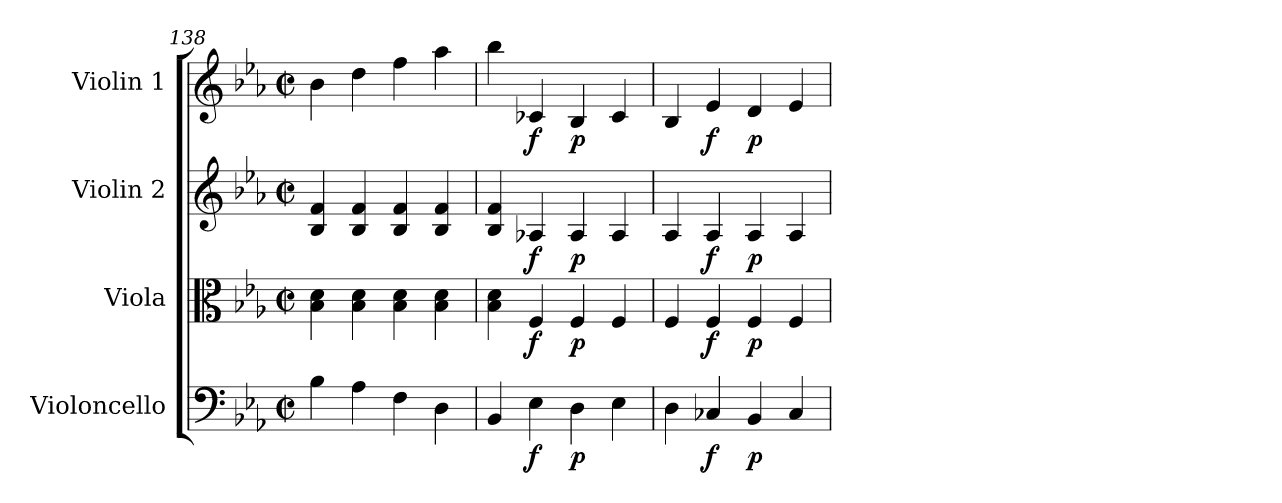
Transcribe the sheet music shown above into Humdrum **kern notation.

**kern	**dynam	**kern	**dynam	**kern	**dynam	**kern	**dynam
*part4	*part4	*part3	*part3	*part2	*part2	*part1	*part1
*staff4	*staff4	*staff3	*staff3	*staff2	*staff2	*staff1	*staff1
*I"Violoncello	*	*I"Viola	*	*I"Violin 2	*	*I"Violin 1	*
*I'Vc	*	*I'Vla	*	*I'Vln	*	*I'Vln	*
*clefF4	*	*clefC3	*	*clefG2	*	*clefG2	*
*k[b-e-a-]	*	*k[b-e-a-]	*	*k[b-e-a-]	*	*k[b-e-a-]	*
*M2/2	*	*M2/2	*	*M2/2	*	*M2/2	*
*met(c|)	*	*met(c|)	*	*met(c|)	*	*met(c|)	*
=138	=138	=138	=138	=138	=138	=138	=138
4B-\	.	4B-\ 4d\	.	4B-/ 4f/	.	4b-\	.
4A-\	.	4B-\ 4d\	.	4B-/ 4f/	.	4dd\	.
4F\	.	4B-\ 4d\	.	4B-/ 4f/	.	4ff\	.
4D\	.	4B-\ 4d\	.	4B-/ 4f/	.	4aa-\	.
=139	=139	=139	=139	=139	=139	=139	=139
4BB-/	.	4B-\ 4d\	.	4B-/ 4f/	.	4bb-\	.
!	!LO:DY:b	!	!LO:DY:b	!	!LO:DY:b	!	!LO:DY:b
4E-\	f	4F/	f	4A-X/	f	4c-X/	f
!	!LO:DY:b	!	!LO:DY:b	!	!LO:DY:b	!	!LO:DY:b
4D\	p	4F/	p	4A-/	p	4B-/	p
4E-\	.	4F/	.	4A-/	.	4c-/	.
=140	=140	=140	=140	=140	=140	=140	=140
4D\	.	4F/	.	4A-/	.	4B-/	.
!	!LO:DY:b	!	!LO:DY:b	!	!LO:DY:b	!	!LO:DY:b
4C-X/	f	4F/	f	4A-/	f	4e-/	f
!	!LO:DY:b	!	!LO:DY:b	!	!LO:DY:b	!	!LO:DY:b
4BB-/	p	4F/	p	4A-/	p	4d/	p
4C-/	.	4F/	.	4A-/	.	4e-/	.
=	=	=	=	=	=	=	=
*-	*-	*-	*-	*-	*-	*-	*-
